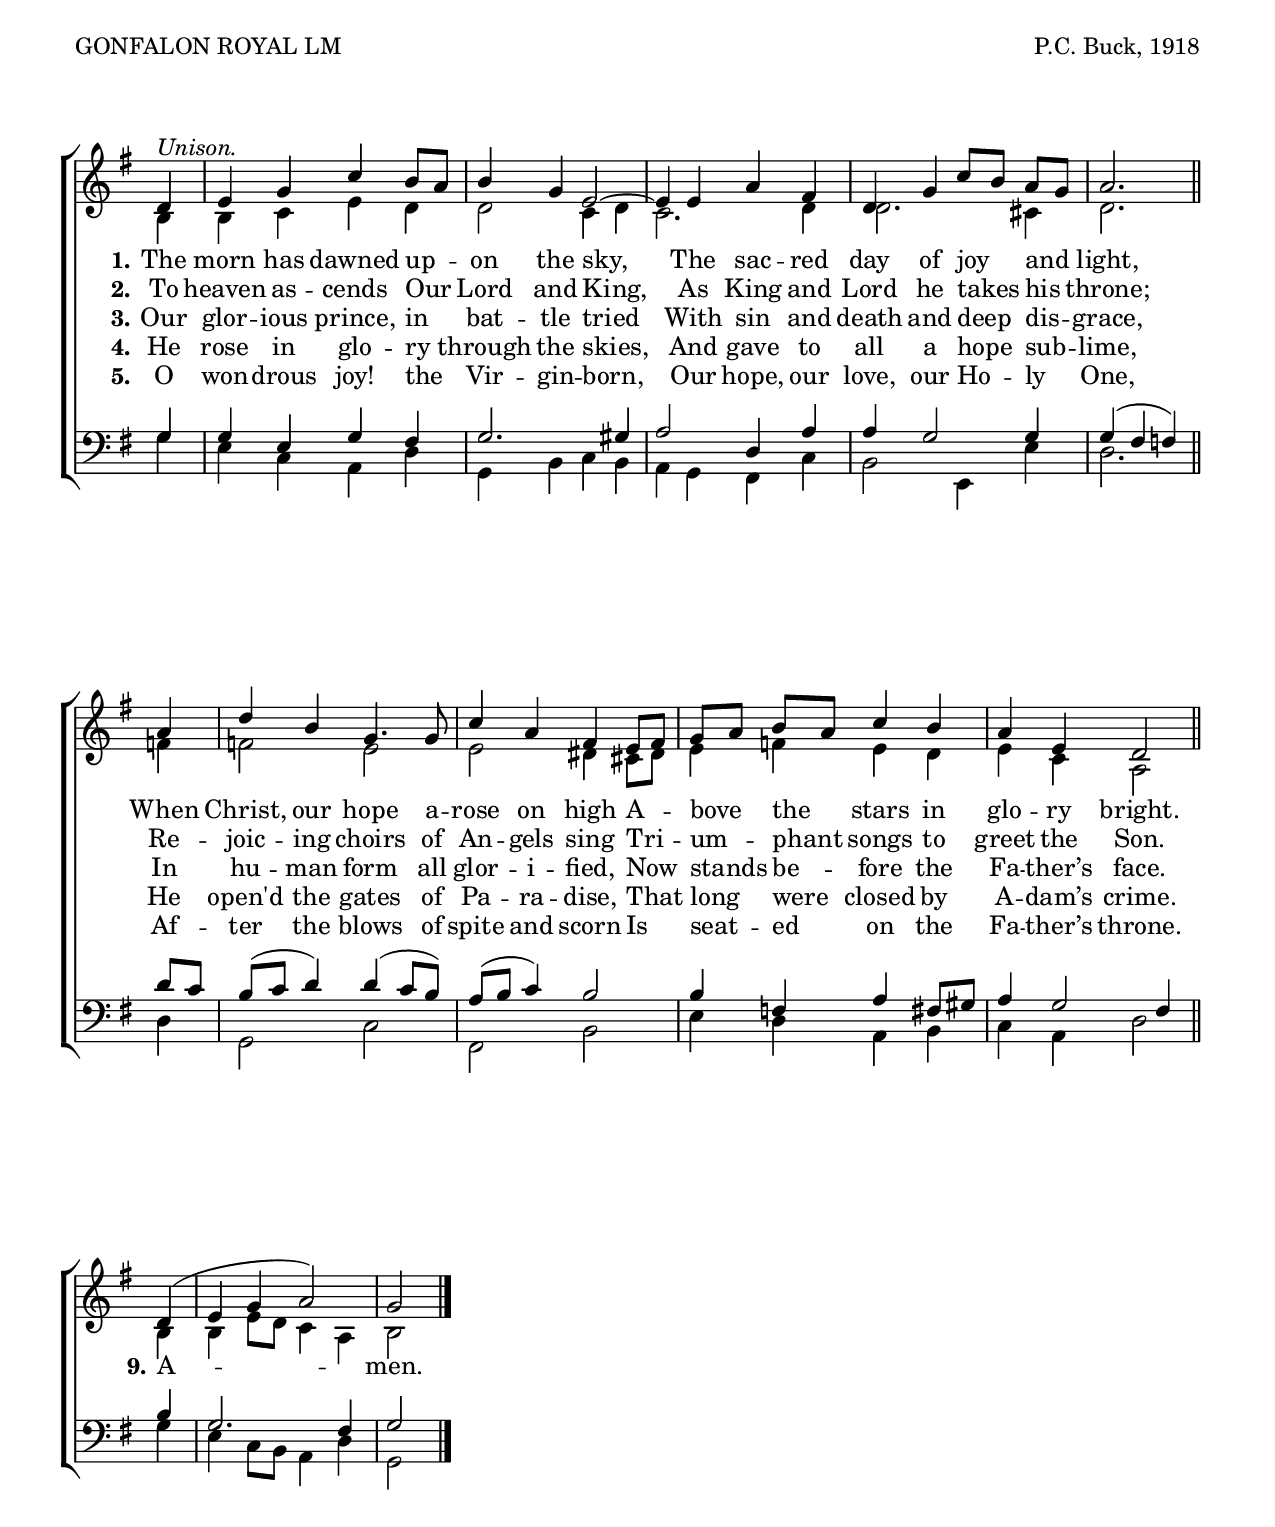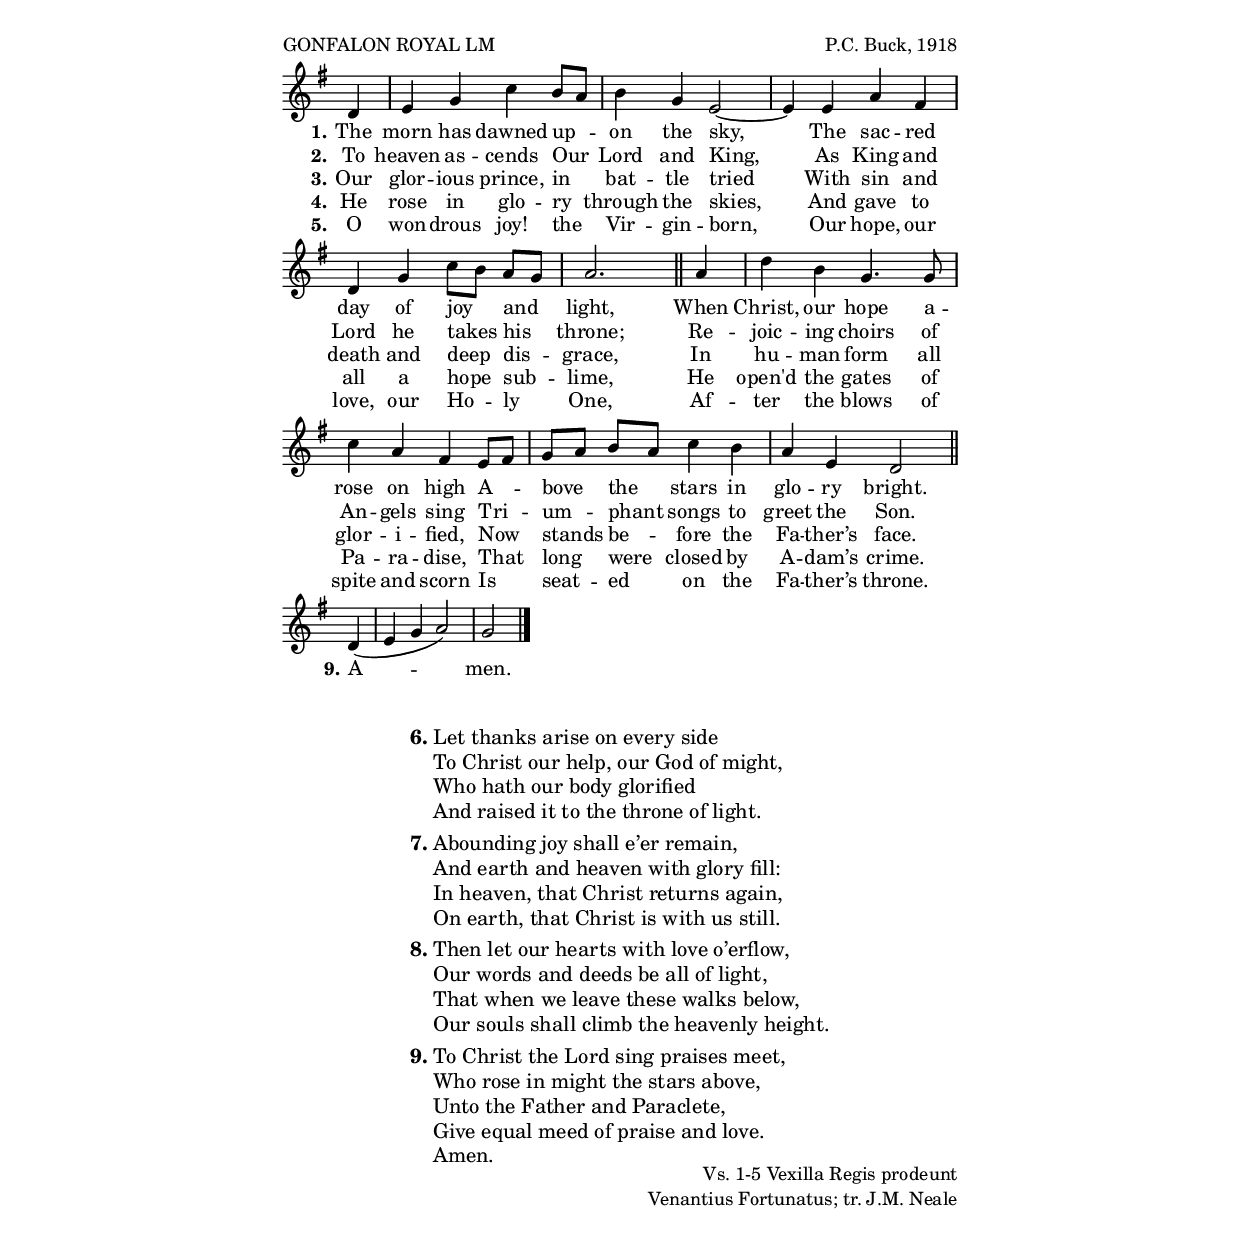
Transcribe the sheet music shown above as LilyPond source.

%{
The music and poetry produced by this source code are believed to be in the public domain in the United States.
The source code itself is licensed under a Creative Commons Attribution-NonCommercial 4.0 International License:
http://creativecommons.org/licenses/by-nc/4.0/

Musicam Ecclesiae - sites.google.com/site/musicamecclesiae
%}

\version "2.18.2"
\include "english.ly"
\include "hymn_definitions.ly"

top = \markup {
  \fill-line {
    \column {
      \line {GONFALON ROYAL  LM}
    }
    \column{
      \line {P.C. Buck, 1918}
    }
  }
}

bottom = \markup  {
  \fill-line {
    \null 
    \right-column {
      \line {Vs. 1-5 "Vexilla Regis prodeunt"}
      \line {Venantius Fortunatus; tr. J.M. Neale}
    } 
  }
}


global = {
  \key g \major
  \time 4/4
  \autoBeamOff
  \set Staff.midiInstrument = "church organ"
}

melody = \relative c' {
  \global
  \partial 4
  d4 |
  e g c b8[ a] |
  b4 g e2~ |
  e4 e a fs | %\break
  d g c8[ b] a[ g] | 
  a2. \bar "||" 

  a4 | 
  d b g4. g8 | 
  c4 a fs \bar "" %\break
  
    e8[ fs] |
  g[ a] b[ a] c4 b | 
  a e d2 \bar "||" \break

  \time 1/4
  d4( |
  \time 4/4
  e4 g a2) |
  g2 \bar "|."
}

alto = \relative c' {
  \global
  \partial 4
  b4^\markup { \italic "Unison."} |
  b c e d |
  d2 c4 d |
  c2. d4 |
  d2. cs4 |
  d2.

  f4 |
  f2 e |
  e ds4 cs8[ ds] |
  e4 f e d |
  e c a2

  b4 |
  b e8[ d] c4 a |
  b2
}

tenor = \relative c' {
  \global
  \partial 4
  g4 |
  g e g fs |
  g2. gs4 |
  a2 d,4 a' |
  a g2 g4 |
  g( fs f) 
  
  d'8[ c] |
  b8[( c] d4) d( c8[ b]) |
  a8[( b] c4) b2 |
  b4 f a fs8[ gs] |
  a4 g2 fs4 |
  
  b4 |
  g2. fs4 |
  g2
}

bass = \relative c' {
  \global
  \partial 4
  g4 |
  e c a d |
  g, b c b |
  a g fs c' |
  b2 e,4 e' |
  d2.
  
  d4 |
  g,2 c |
  fs, b |
  e4 d a b |
  c a d2 
  
  g4 |
  e c8[ b] a4 d |
  g,2
}

verseOne = \lyricmode {
  \set stanza = "1."
  The morn has dawned up -- on the sky,
The sac -- red day of joy and light,
When Christ, our hope a -- rose on high
A -- bove the stars in glo -- ry bright.
}

verseTwo = \lyricmode {
  \set stanza = "2."
  To heaven as -- cends Our Lord and King,
As King and Lord he takes his throne;
Re -- joic -- ing choirs of An -- gels sing
Tri -- um -- phant songs to greet the Son.
}

verseThree = \lyricmode {
  \set stanza = "3."
  Our glor -- ious prince, in bat -- tle tried
With sin and death and deep dis -- grace,
In hu -- man form all glor -- i -- fied,
Now stands be -- fore the Fa -- ther’s face.
}

verseFour = \lyricmode {
  \set stanza = "4."
  He rose in glo -- ry through the skies,
And gave to all a hope sub -- lime,
He open'd the gates of Pa -- ra -- dise,
That long were closed by A -- dam’s crime.
}

verseFive = \lyricmode {
  \set stanza = "5."
  O won -- drous joy! the Vir -- gin -- born,
Our hope, our love, our Ho -- ly One,
Af -- ter the blows of spite and scorn
Is seat -- ed on the Fa -- ther’s throne.

 \set stanza = "9." A -- men.
}

\book {
  \include "hymn_paper_multipage.ly"
  \header {
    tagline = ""
  }
  \top
  \score {
    \new ChoirStaff <<
      \new Staff  <<
        \new Voice = "soprano" { \voiceOne \melody }
        \new Voice = "alto" { \voiceTwo \alto }
      >>
      \new Lyrics  \lyricsto soprano \verseOne
      \new Lyrics  \lyricsto soprano \verseTwo
      \new Lyrics  \lyricsto soprano \verseThree
      \new Lyrics \lyricsto soprano \verseFour
      \new Lyrics \lyricsto soprano \verseFive
      \new Staff  <<
        \clef bass
        \new Voice = "tenor" { \voiceOne \tenor }
        \new Voice = "bass" { \voiceTwo \bass }
      >>
    >>
    \midi {
      \context {
        \Score
        tempoWholesPerMinute = #(ly:make-moment 84 4)
      }
    }
    \include "hymn_layout_ragged.ly"
  }
  \markup {
  \large {
    \fill-line {
      \hspace #1.0
      \column {
        \line {
          \bold "6."
          \column {
            "Let thanks arise on every side"
"To Christ our help, our God of might,"
"Who hath our body glorified"
"And raised it to the throne of light."
          }
        }
        \vspace #0.5
        \line {
          \bold "7."
          \column {
            "Abounding joy shall e’er remain,"
"And earth and heaven with glory fill:"
"In heaven, that Christ returns again,"
"On earth, that Christ is with us still."
          }
        }
        \vspace #0.5
        \line {
          \bold "8."
          \column {
            "Then let our hearts with love o’erflow,"
"Our words and deeds be all of light,"
"That when we leave these walks below,"
"Our souls shall climb the heavenly height."
          }
        }
        \vspace #0.5
        \line {
          \bold "9."
          \column {
            "To Christ the Lord sing praises meet,"
"Who rose in might the stars above,"
"Unto the Father and Paraclete,"
"Give equal meed of praise and love."
            "Amen."
          }
        }
      }
      \hspace #1.0

    }
  }
}
  \bottom
}

%%%%%%
%%%%%%
%%%%%%
#(define output-suffix "Melody")
\book {
  \include "lilypond-book-preamble.ly"
  \include "hymn_melody_paper.ly"
  \top
  \score {
    %\transpose c bf,
    <<
      \new Voice = "tune" {
        \melody
      }
      \new Lyrics \lyricsto "tune" { \verseOne }
      \new Lyrics \lyricsto "tune" { \verseTwo }
      \new Lyrics \lyricsto "tune" { \verseThree }
      \new Lyrics \lyricsto "tune" { \verseFour }
\new Lyrics \lyricsto "tune" { \verseFive}   
    >>
    \include "hymn_layout_ragged.ly"
  }
  \markup { 
    \vspace #0.5 
  }
  \markup {
  \large {
    \fill-line {
      \hspace #1.0
      \column {
        \line {
          \bold "6."
          \column {
            "Let thanks arise on every side"
"To Christ our help, our God of might,"
"Who hath our body glorified"
"And raised it to the throne of light."
          }
        }
        \vspace #0.5
        \line {
          \bold "7."
          \column {
            "Abounding joy shall e’er remain,"
"And earth and heaven with glory fill:"
"In heaven, that Christ returns again,"
"On earth, that Christ is with us still."
          }
        }
        \vspace #0.5
        \line {
          \bold "8."
          \column {
            "Then let our hearts with love o’erflow,"
"Our words and deeds be all of light,"
"That when we leave these walks below,"
"Our souls shall climb the heavenly height."
          }
        }
        \vspace #0.5
        \line {
          \bold "9."
          \column {
            "To Christ the Lord sing praises meet,"
"Who rose in might the stars above,"
"Unto the Father and Paraclete,"
"Give equal meed of praise and love."
            "Amen."
          }
        }
      }
      \hspace #1.0

    }
  }
}
  \bottom
}